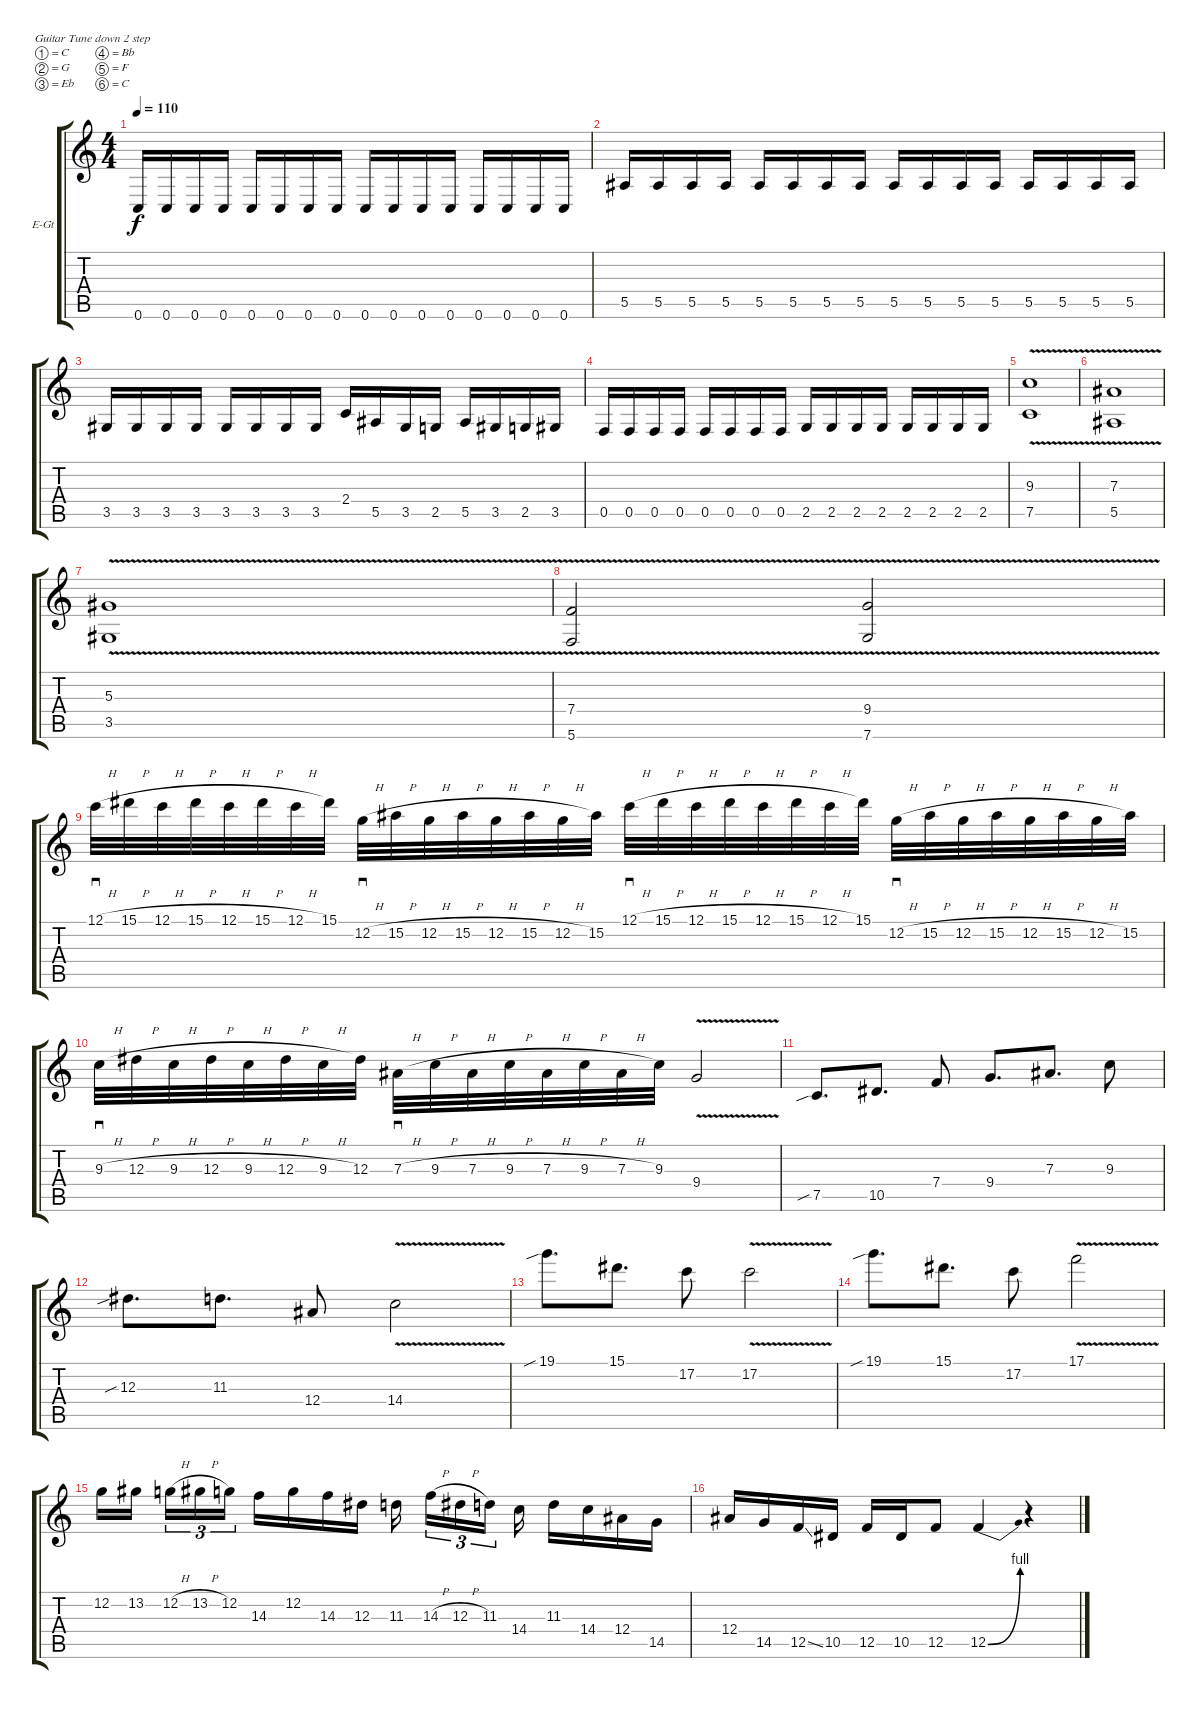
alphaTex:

\defaultSystemsLayout 4
\bracketExtendMode groupsimilarinstruments
\firstSystemTrackNameOrientation horizontal
\otherSystemsTrackNameOrientation horizontal
\track ("Electric Guitar" "E-Gt") {instrument overdrivenguitar}
\staff {score tabs}
\tuning (C4 G3 Eb3 Bb2 F2 C2)
\ts (4 4)
\tempo 110
\clef g2
\ks c
0.6.16{dy f} 0.6.16 0.6.16 0.6.16 0.6.16 0.6.16 0.6.16 0.6.16 0.6.16 0.6.16 0.6.16 0.6.16 0.6.16 0.6.16 0.6.16 0.6.16 |
5.5.16 5.5.16 5.5.16 5.5.16 5.5.16 5.5.16 5.5.16 5.5.16 5.5.16 5.5.16 5.5.16 5.5.16 5.5.16 5.5.16 5.5.16 5.5.16 |
3.5.16 3.5.16 3.5.16 3.5.16 3.5.16 3.5.16 3.5.16 3.5.16 2.4.16 5.5.16 3.5.16 2.5.16 5.5.16 3.5.16 2.5.16 3.5.16 |
0.5.16 0.5.16 0.5.16 0.5.16 0.5.16 0.5.16 0.5.16 0.5.16 2.5.16 2.5.16 2.5.16 2.5.16 2.5.16 2.5.16 2.5.16 2.5.16 |
(7.5{v} 9.3{v}).1 |
(5.5{v} 7.3{v}).1 |
(3.5{v} 5.3{v}).1 |
(5.6{v} 7.4{v}).2 (7.6{v} 9.4{v}).2 |
12.1{h}.32{sd} 15.1{h}.32 12.1{h}.32 15.1{h}.32 12.1{h}.32 15.1{h}.32 12.1{h}.32 15.1.32 12.2{h}.32{sd} 15.2{h}.32 12.2{h}.32 15.2{h}.32 12.2{h}.32 15.2{h}.32 12.2{h}.32 15.2.32 12.1{h}.32{sd} 15.1{h}.32 12.1{h}.32 15.1{h}.32 12.1{h}.32 15.1{h}.32 12.1{h}.32 15.1.32 12.2{h}.32{sd} 15.2{h}.32 12.2{h}.32 15.2{h}.32 12.2{h}.32 15.2{h}.32 12.2{h}.32 15.2.32 |
9.3{h}.32{sd} 12.3{h}.32 9.3{h}.32 12.3{h}.32 9.3{h}.32 12.3{h}.32 9.3{h}.32 12.3.32 7.3{h}.32{sd} 9.3{h}.32 7.3{h}.32 9.3{h}.32 7.3{h}.32 9.3{h}.32 7.3{h}.32 9.3.32 9.4{v}.2 |
7.5{sib}.8{d} 10.5.8{d} 7.4.8 9.4.8{d} 7.3.8{d} 9.3.8 |
12.3{sib}.8{d} 11.3.8{d} 12.4.8 14.4{v}.2 |
19.1{sib}.8{d} 15.1.8{d} 17.2.8 17.2{v}.2 |
19.1{sib}.8{d} 15.1.8{d} 17.2.8 17.1{v}.2 |
12.2.16 13.2.16 12.2{h}.16{tu (3 2)} 13.2{h}.16{tu (3 2)} 12.2.16{tu (3 2)} 14.3.16 12.2.16 14.3.16 12.3.16 11.3.16 14.3{h}.16{tu (3 2)} 12.3{h}.16{tu (3 2)} 11.3.16{tu (3 2)} 14.4.16 11.3.16 14.4.16 12.4.16 14.5.16 |
12.4.16 14.5.16 12.5{ss}.16 10.5.16 12.5.16 10.5.16 12.5.8 12.5{be (bend 0 0 60 4)}.4 r.4
